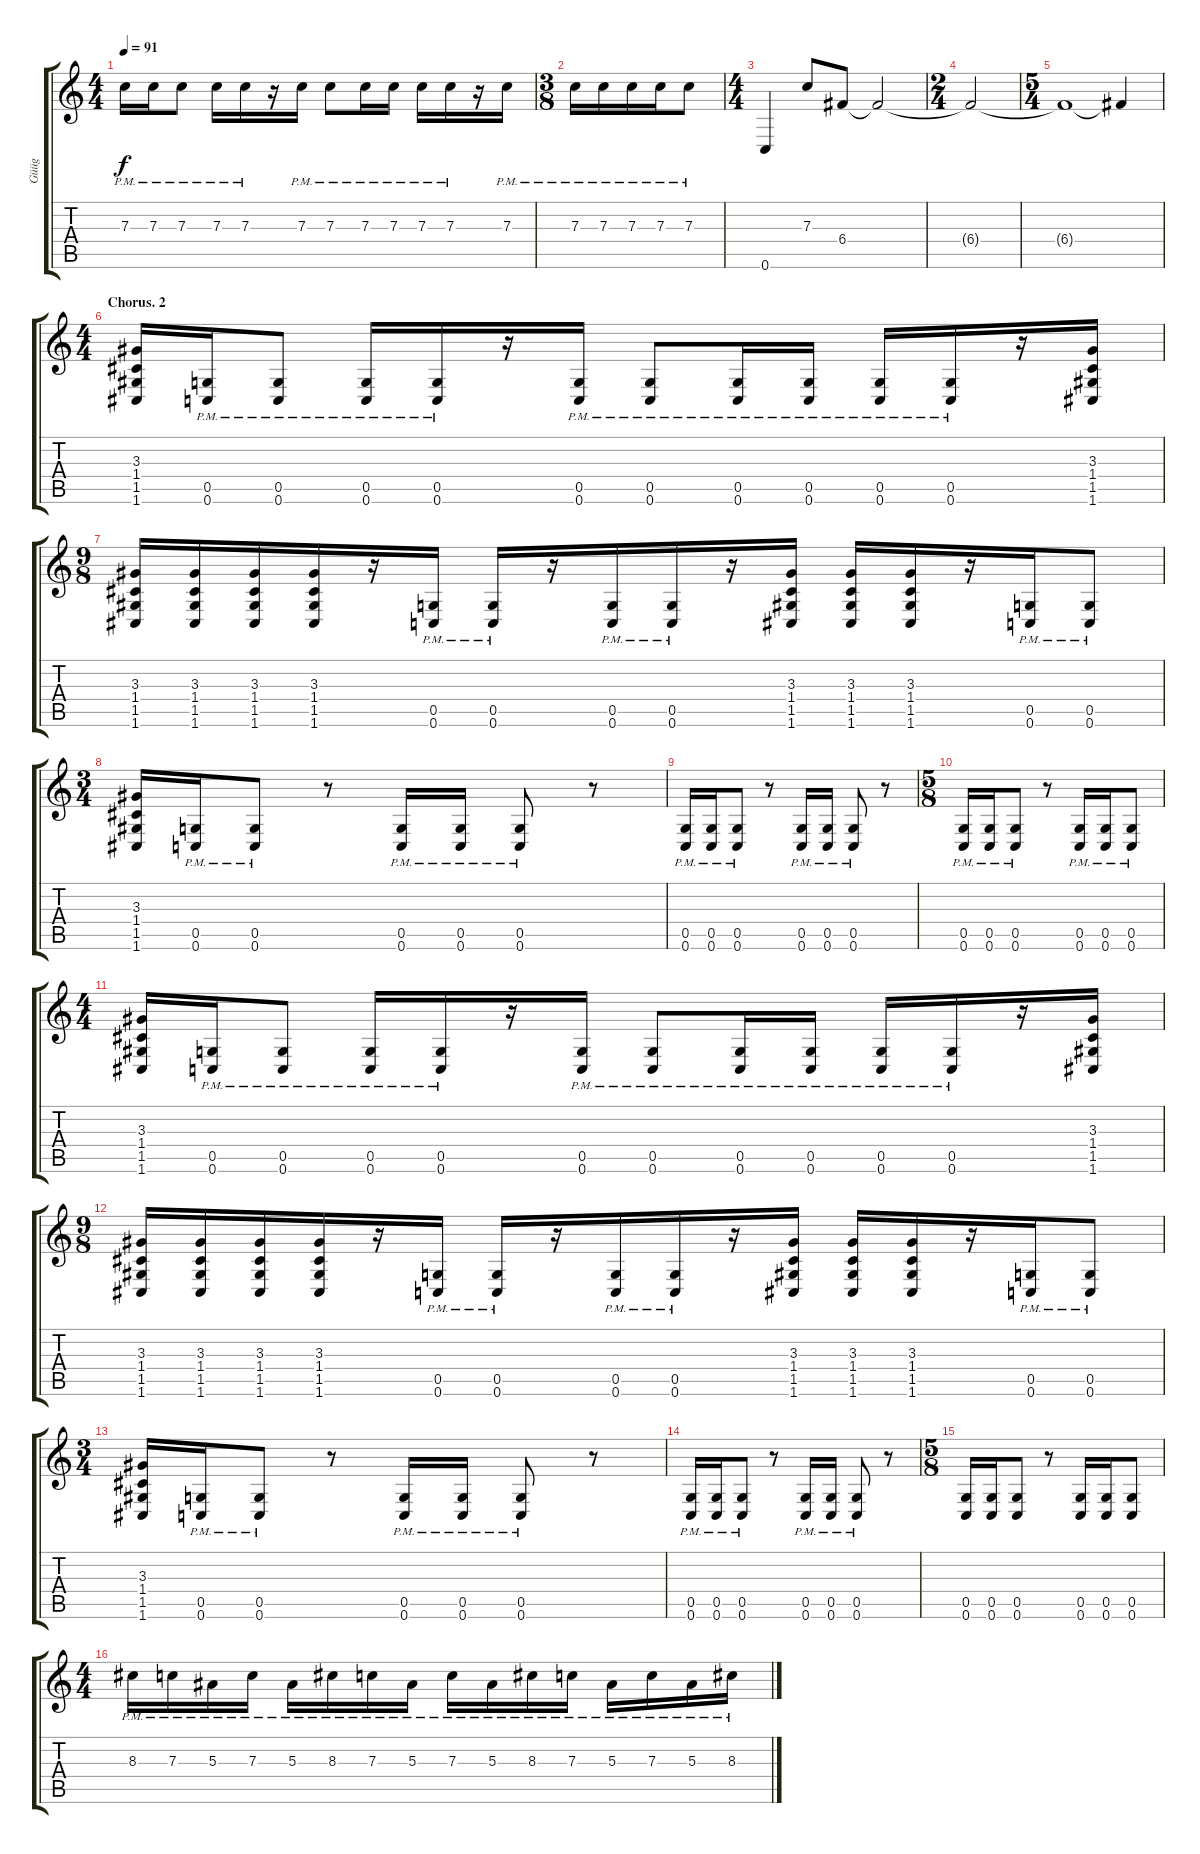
\track ("Güüg" "Güüg") {instrument distortionguitar}
\staff {score tabs}
\tuning (D4 A3 F3 C3 G2 C2) {hide}
\ts (4 4)
\tempo 91
\clef g2
\ks c
7.3{pm}.16{dy f instrument distortionguitar} 7.3{pm}.16 7.3{pm}.8 7.3{pm}.16 7.3{pm}.16 r.16 7.3{pm}.16 7.3{pm}.8 7.3{pm}.16 7.3{pm}.16 7.3{pm}.16 7.3{pm}.16 r.16 7.3{pm}.16 |
\ts (3 8)
7.3{pm}.16 7.3{pm}.16 7.3{pm}.16 7.3{pm}.16 7.3{pm}.8 |
\ts (4 4)
0.6.4{instrument electricguitarclean} 7.3.8 6.4.8 6.4{t}.2 |
\ts (2 4)
6.4{t}.2 |
\ts (5 4)
6.4{t}.1 6.4{t}.4 |
\ts (4 4)
\section ("" "Chorus. 2")
(3.3 1.4 1.5 1.6).16{instrument distortionguitar} (0.5{pm} 0.6{pm}).16 (0.5{pm} 0.6{pm}).8 (0.5{pm} 0.6{pm}).16 (0.5{pm} 0.6{pm}).16 r.16 (0.5{pm} 0.6{pm}).16 (0.5{pm} 0.6{pm}).8 (0.5{pm} 0.6{pm}).16 (0.5{pm} 0.6{pm}).16 (0.5{pm} 0.6{pm}).16 (0.5{pm} 0.6{pm}).16 r.16 (3.3 1.4 1.5 1.6).16 |
\ts (9 8)
(3.3 1.4 1.5 1.6).16 (3.3 1.4 1.5 1.6).16 (3.3 1.4 1.5 1.6).16 (3.3 1.4 1.5 1.6).16 r.16 (0.5{pm} 0.6{pm}).16 (0.5{pm} 0.6{pm}).16 r.16 (0.5{pm} 0.6{pm}).16 (0.5{pm} 0.6{pm}).16 r.16 (3.3 1.4 1.5 1.6).16 (3.3 1.4 1.5 1.6).16 (3.3 1.4 1.5 1.6).16 r.16 (0.5{pm} 0.6{pm}).16 (0.5{pm} 0.6{pm}).8 |
\ts (3 4)
(3.3 1.4 1.5 1.6).16 (0.5{pm} 0.6{pm}).16 (0.5{pm} 0.6{pm}).8 r.8 (0.5{pm} 0.6{pm}).16 (0.5{pm} 0.6{pm}).16 (0.5{pm} 0.6{pm}).8 r.8 |
(0.5{pm} 0.6{pm}).16 (0.5{pm} 0.6{pm}).16 (0.5{pm} 0.6{pm}).8 r.8 (0.5{pm} 0.6{pm}).16 (0.5{pm} 0.6{pm}).16 (0.5{pm} 0.6{pm}).8 r.8 |
\ts (5 8)
(0.5{pm} 0.6{pm}).16 (0.5{pm} 0.6{pm}).16 (0.5{pm} 0.6{pm}).8 r.8 (0.5{pm} 0.6{pm}).16 (0.5{pm} 0.6{pm}).16 (0.5{pm} 0.6{pm}).8 |
\ts (4 4)
(3.3 1.4 1.5 1.6).16 (0.5{pm} 0.6{pm}).16 (0.5{pm} 0.6{pm}).8 (0.5{pm} 0.6{pm}).16 (0.5{pm} 0.6{pm}).16 r.16 (0.5{pm} 0.6{pm}).16 (0.5{pm} 0.6{pm}).8 (0.5{pm} 0.6{pm}).16 (0.5{pm} 0.6{pm}).16 (0.5{pm} 0.6{pm}).16 (0.5{pm} 0.6{pm}).16 r.16 (3.3 1.4 1.5 1.6).16 |
\ts (9 8)
(3.3 1.4 1.5 1.6).16 (3.3 1.4 1.5 1.6).16 (3.3 1.4 1.5 1.6).16 (3.3 1.4 1.5 1.6).16 r.16 (0.5{pm} 0.6{pm}).16 (0.5{pm} 0.6{pm}).16 r.16 (0.5{pm} 0.6{pm}).16 (0.5{pm} 0.6{pm}).16 r.16 (3.3 1.4 1.5 1.6).16 (3.3 1.4 1.5 1.6).16 (3.3 1.4 1.5 1.6).16 r.16 (0.5{pm} 0.6{pm}).16 (0.5{pm} 0.6{pm}).8 |
\ts (3 4)
(3.3 1.4 1.5 1.6).16 (0.5{pm} 0.6{pm}).16 (0.5{pm} 0.6{pm}).8 r.8 (0.5{pm} 0.6{pm}).16 (0.5{pm} 0.6{pm}).16 (0.5{pm} 0.6{pm}).8 r.8 |
(0.5{pm} 0.6{pm}).16 (0.5{pm} 0.6{pm}).16 (0.5{pm} 0.6{pm}).8 r.8 (0.5{pm} 0.6{pm}).16 (0.5{pm} 0.6{pm}).16 (0.5{pm} 0.6{pm}).8 r.8 |
\ts (5 8)
(0.5 0.6).16 (0.5 0.6).16 (0.5 0.6).8 r.8 (0.5 0.6).16 (0.5 0.6).16 (0.5 0.6).8 |
\ts (4 4)
8.3{pm}.16 7.3{pm}.16 5.3{pm}.16 7.3{pm}.16 5.3{pm}.16 8.3{pm}.16 7.3{pm}.16 5.3{pm}.16 7.3{pm}.16 5.3{pm}.16 8.3{pm}.16 7.3{pm}.16 5.3{pm}.16 7.3{pm}.16 5.3{pm}.16 8.3{pm}.16
